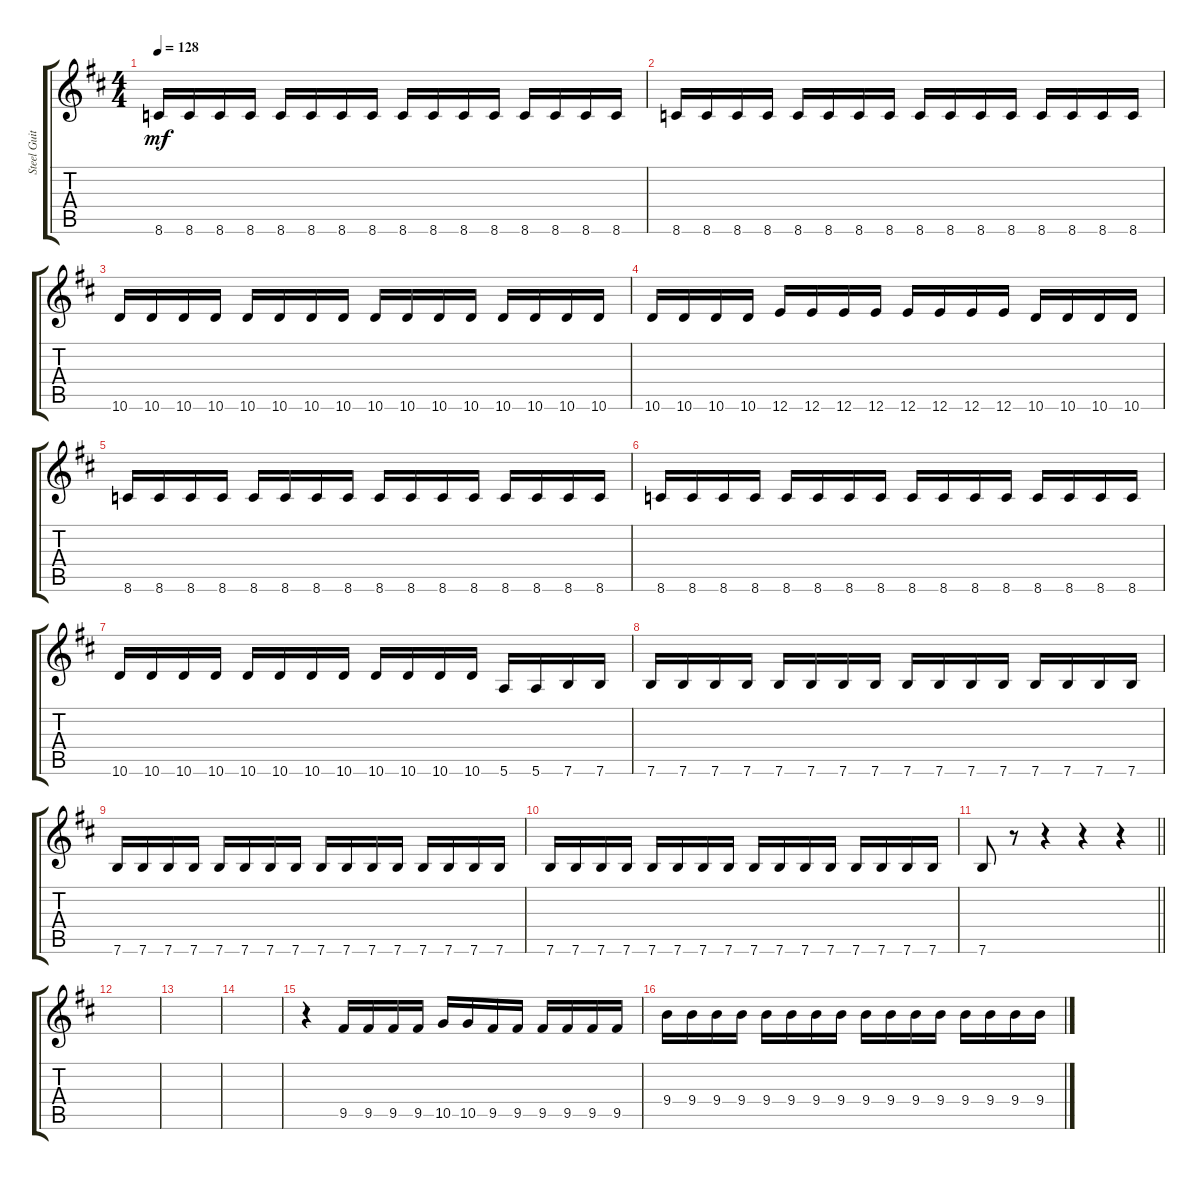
\track ("Steel Guitar" "Steel Guit") {instrument acousticguitarsteel}
\staff {score tabs}
\tuning (E4 B3 G3 D3 A2 E2) {hide}
\ts (4 4)
\tempo 128
\clef g2
\ks d
8.6.16{dy mf} 8.6.16 8.6.16 8.6.16 8.6.16 8.6.16 8.6.16 8.6.16 8.6.16 8.6.16 8.6.16 8.6.16 8.6.16 8.6.16 8.6.16 8.6.16 |
8.6.16 8.6.16 8.6.16 8.6.16 8.6.16 8.6.16 8.6.16 8.6.16 8.6.16 8.6.16 8.6.16 8.6.16 8.6.16 8.6.16 8.6.16 8.6.16 |
10.6.16 10.6.16 10.6.16 10.6.16 10.6.16 10.6.16 10.6.16 10.6.16 10.6.16 10.6.16 10.6.16 10.6.16 10.6.16 10.6.16 10.6.16 10.6.16 |
10.6.16 10.6.16 10.6.16 10.6.16 12.6.16 12.6.16 12.6.16 12.6.16 12.6.16 12.6.16 12.6.16 12.6.16 10.6.16 10.6.16 10.6.16 10.6.16 |
8.6.16 8.6.16 8.6.16 8.6.16 8.6.16 8.6.16 8.6.16 8.6.16 8.6.16 8.6.16 8.6.16 8.6.16 8.6.16 8.6.16 8.6.16 8.6.16 |
8.6.16 8.6.16 8.6.16 8.6.16 8.6.16 8.6.16 8.6.16 8.6.16 8.6.16 8.6.16 8.6.16 8.6.16 8.6.16 8.6.16 8.6.16 8.6.16 |
10.6.16 10.6.16 10.6.16 10.6.16 10.6.16 10.6.16 10.6.16 10.6.16 10.6.16 10.6.16 10.6.16 10.6.16 5.6.16 5.6.16 7.6.16 7.6.16 |
7.6.16 7.6.16 7.6.16 7.6.16 7.6.16 7.6.16 7.6.16 7.6.16 7.6.16 7.6.16 7.6.16 7.6.16 7.6.16 7.6.16 7.6.16 7.6.16 |
7.6.16 7.6.16 7.6.16 7.6.16 7.6.16 7.6.16 7.6.16 7.6.16 7.6.16 7.6.16 7.6.16 7.6.16 7.6.16 7.6.16 7.6.16 7.6.16 |
7.6.16 7.6.16 7.6.16 7.6.16 7.6.16 7.6.16 7.6.16 7.6.16 7.6.16 7.6.16 7.6.16 7.6.16 7.6.16 7.6.16 7.6.16 7.6.16 |
\barLineRight lightlight
7.6.8 r.8 r.4 r.4 r.4 |
|
|
|
r.4 9.5.16 9.5.16 9.5.16 9.5.16 10.5.16 10.5.16 9.5.16 9.5.16 9.5.16 9.5.16 9.5.16 9.5.16 |
9.4.16 9.4.16 9.4.16 9.4.16 9.4.16 9.4.16 9.4.16 9.4.16 9.4.16 9.4.16 9.4.16 9.4.16 9.4.16 9.4.16 9.4.16 9.4.16
